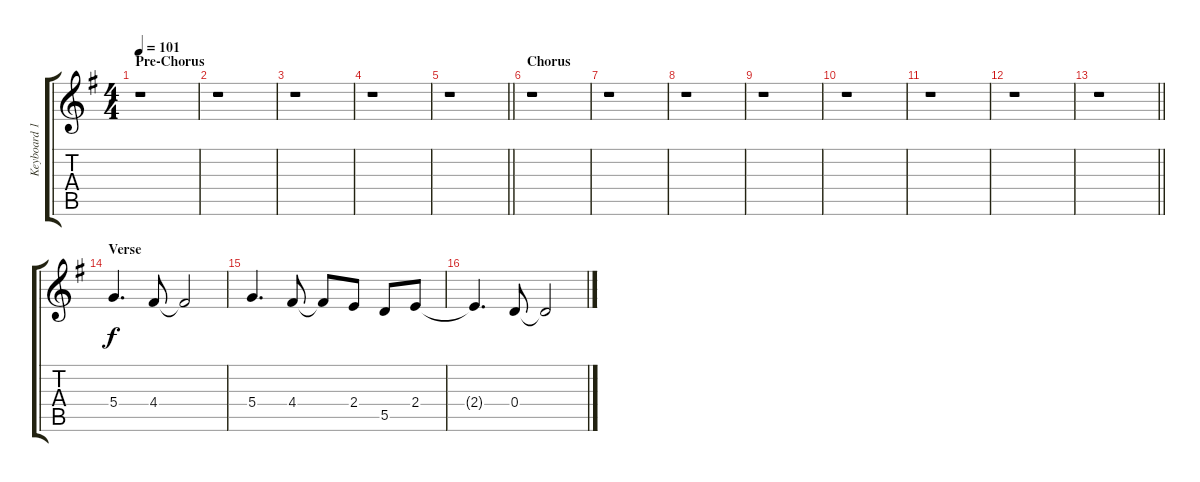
\track ("Keyboard 1 (elec.)" "Keyboard 1") {instrument honkytonkpiano}
\staff {score tabs}
\tuning (E5 B4 G4 D4 A3 E3) {hide}
\ts (4 4)
\section ("" "Pre-Chorus")
\tempo 101
\clef g2
\ks eminor
r.1{dy f} |
r.1 |
r.1 |
r.1 |
\barLineRight lightlight
r.1 |
\section ("" "Chorus")
r.1 |
r.1 |
r.1 |
r.1 |
r.1 |
r.1 |
r.1 |
\barLineRight lightlight
r.1 |
\section ("" "Verse")
5.4.4{d} 4.4.8 4.4{t}.2 |
5.4.4{d} 4.4.8 4.4{t}.8 2.4.8 5.5.8 2.4.8 |
2.4{t}.4{d} 0.4.8 0.4{t}.2
